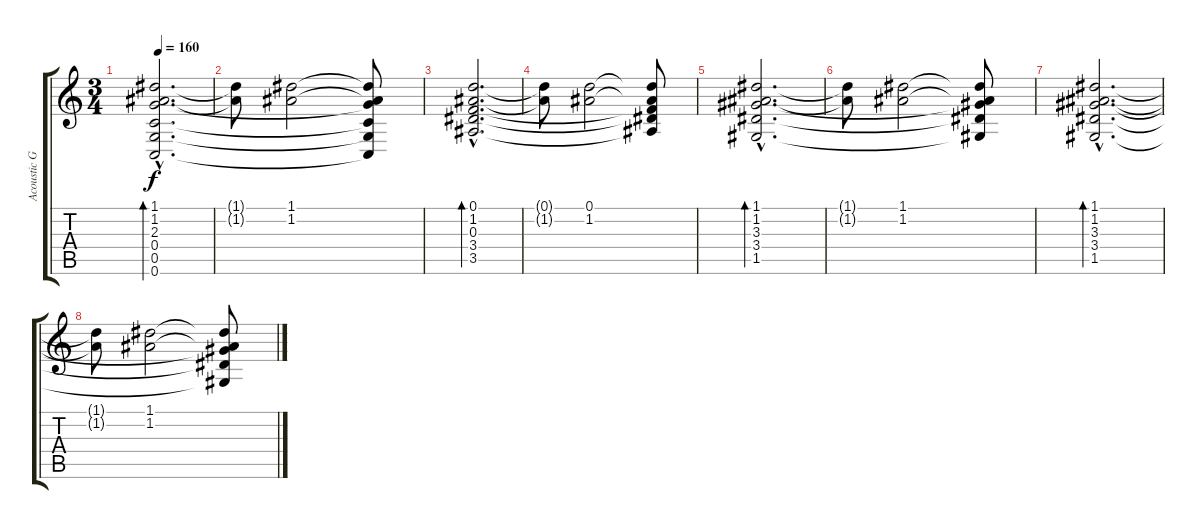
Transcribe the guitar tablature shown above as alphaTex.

\track ("Acoustic Guitar" "Acoustic G") {instrument acousticguitarsteel}
\staff {score tabs}
\tuning (D4 A3 F3 C3 G2 C2) {hide}
\ts (3 4)
\tempo 160
\clef g2
\ks c
(1.1{hac} 1.2{hac} 2.3{hac} 0.4{hac} 0.5{hac} 0.6{hac}).2{d bd 480 dy f} |
(1.1{t} 1.2{t}).8 (1.1 1.2).2 (1.1{t} 1.2{t} 2.3{t} 0.4{t} 0.5{t} 0.6{t}).8 |
(0.1{hac} 1.2{hac} 0.3{hac} 3.4{hac} 3.5{hac}).2{d bd 480} |
(0.1{t} 1.2{t}).8 (0.1 1.2).2 (0.1{t} 1.2{t} 0.3{t} 3.4{t} 3.5{t}).8 |
(1.1{hac} 1.2{hac} 3.3{hac} 3.4{hac} 1.5{hac}).2{d bd 480} |
(1.1{t} 1.2{t}).8 (1.1 1.2).2 (1.1{t} 1.2{t} 3.3{t} 3.4{t} 1.5{t}).8 |
(1.1{hac} 1.2{hac} 3.3{hac} 3.4{hac} 1.5{hac}).2{d bd 480} |
(1.1{t} 1.2{t}).8 (1.1 1.2).2 (1.1{t} 1.2{t} 3.3{t} 3.4{t} 1.5{t}).8
